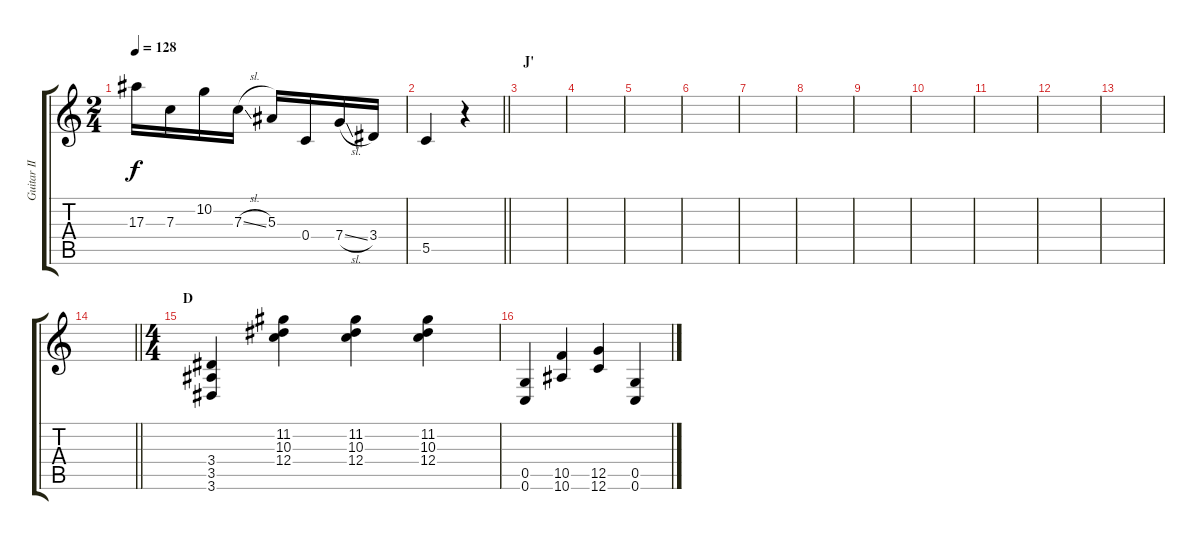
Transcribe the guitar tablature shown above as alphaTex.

\track ("Guitar II" "Guitar II") {instrument distortionguitar}
\staff {score tabs}
\tuning (D4 A3 F3 C3 G2 C2) {hide}
\ts (2 4)
\tempo 128
\clef g2
\ks c
17.3.16{dy f} 7.3.16 10.2.16 7.3{sl}.16 5.3.16 0.4.16 7.4{sl}.16 3.4.16 |
\barLineRight lightlight
5.5.4 r.4 |
\section ("" "J'")
|
|
|
|
|
|
|
|
|
|
|
\barLineRight lightlight
|
\ts (4 4)
\section ("" "D")
(3.4 3.5 3.6).4 (11.2 10.3 12.4).4 (11.2 10.3 12.4).4 (11.2 10.3 12.4).4 |
(0.5 0.6).4 (10.5 10.6).4 (12.5 12.6).4 (0.5 0.6).4
